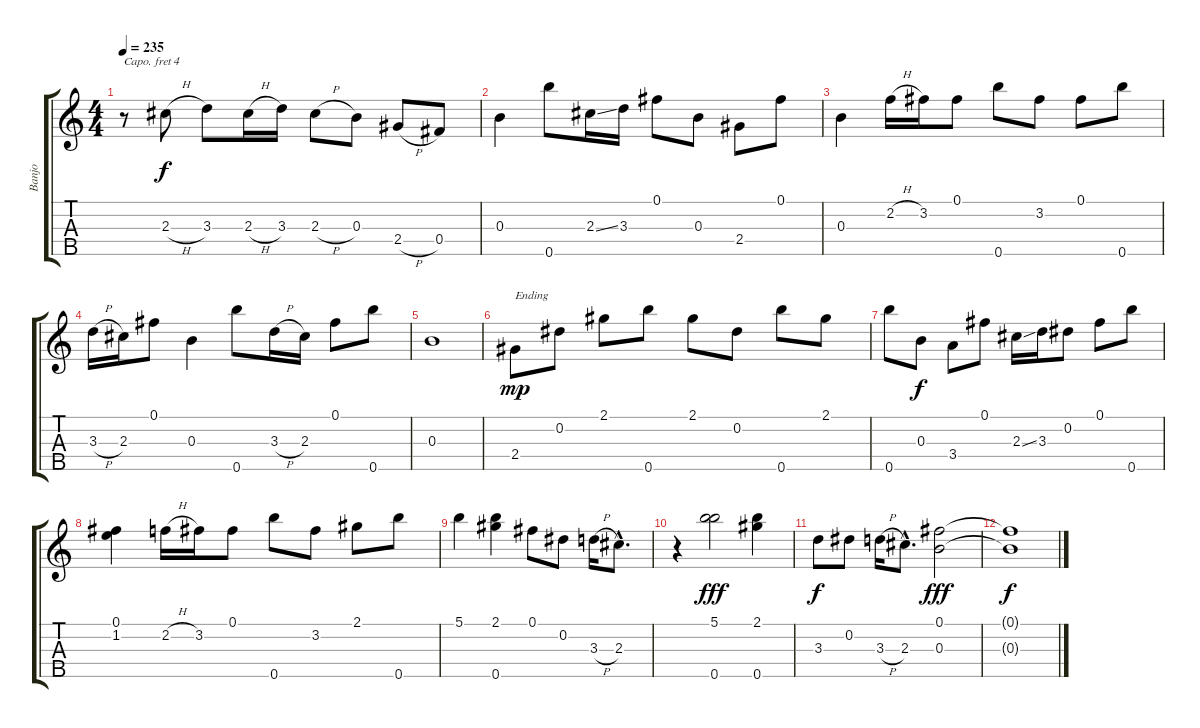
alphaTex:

\track ("Banjo" "Banjo") {instrument banjo}
\staff {score tabs}
\capo 4
\tuning (D4 B3 G3 D3 G4) {hide}
\displaytranspose 12
\ts (4 4)
\tempo 235
\clef g2
\ks c
r.8{dy f} 2.3{h}.8 3.3.8 2.3{h}.16 3.3.16 2.3{h}.8 0.3.8 2.4{h}.8 0.4.8 |
0.3.4 0.5.8 2.3{ss}.16 3.3.16 0.1.8 0.3.8 2.4.8 0.1.8 |
0.3.4 2.2{h}.16 3.2.16 0.1.8 0.5.8 3.2.8 0.1.8 0.5.8 |
3.3{h}.16 2.3.16 0.1.8 0.3.4 0.5.8 3.3{h}.16 2.3.16 0.1.8 0.5.8 |
0.3.1 |
2.4.8{txt "Ending" dy mp} 0.2.8 2.1.8 0.5.8 2.1.8 0.2.8 0.5.8 2.1.8 |
0.5.8 0.3.8{dy f} 3.4.8 0.1.8 2.3{ss}.16 3.3.16 0.2.8 0.1.8 0.5.8 |
(0.1 1.2).4 2.2{h}.16 3.2.16 0.1.8 0.5.8 3.2.8 2.1.8 0.5.8 |
5.1.4 (2.1 0.5).4 0.1.8 0.2.8 3.3{h}.16 2.3{hac}.8{d} |
r.4 (5.1 0.5).2{dy fff} (2.1 0.5).4 |
3.3.8{dy f} 0.2.8 3.3{h}.16 2.3{hac}.8{d} (0.1 0.3).2{dy fff} |
(0.1{t} 0.3{t}).1{dy f}
